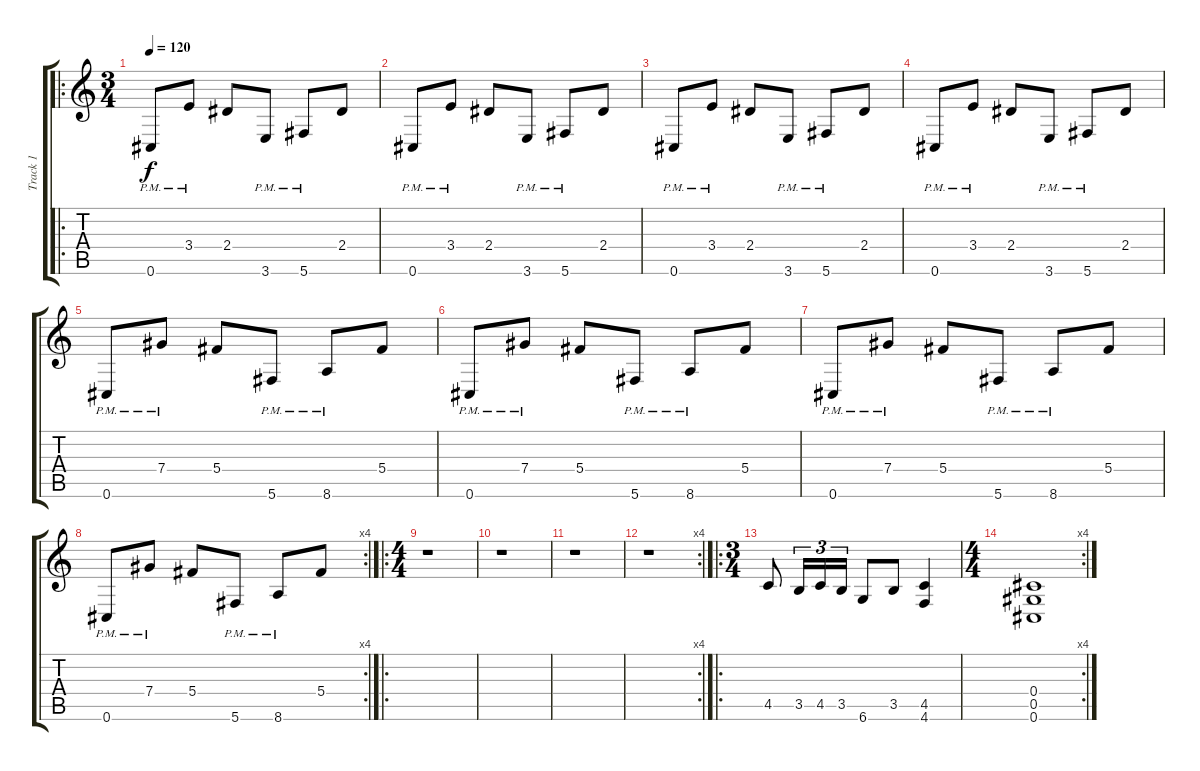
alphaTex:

\track ("Track 1" "Track 1") {instrument distortionguitar}
\staff {score tabs}
\tuning (Eb4 Bb3 Gb3 Db3 Ab2 Db2) {hide}
\ro
\ts (3 4)
\tempo 120
\clef g2
\ks c
0.6{pm}.8{dy f instrument distortionguitar} 3.4{pm}.8 2.4.8 3.6{pm}.8 5.6{pm}.8 2.4.8 |
0.6{pm}.8 3.4{pm}.8 2.4.8 3.6{pm}.8 5.6{pm}.8 2.4.8 |
0.6{pm}.8 3.4{pm}.8 2.4.8 3.6{pm}.8 5.6{pm}.8 2.4.8 |
0.6{pm}.8 3.4{pm}.8 2.4.8 3.6{pm}.8 5.6{pm}.8 2.4.8 |
0.6{pm}.8 7.4{pm}.8 5.4.8 5.6{pm}.8 8.6{pm}.8 5.4.8 |
0.6{pm}.8 7.4{pm}.8 5.4.8 5.6{pm}.8 8.6{pm}.8 5.4.8 |
0.6{pm}.8 7.4{pm}.8 5.4.8 5.6{pm}.8 8.6{pm}.8 5.4.8 |
\rc 4
0.6{pm}.8 7.4{pm}.8 5.4.8 5.6{pm}.8 8.6{pm}.8 5.4.8 |
\ro
\ts (4 4)
r.1 |
r.1 |
r.1 |
\rc 4
r.1 |
\ro
\ts (3 4)
4.5.8 3.5.16{tu (3 2)} 4.5.16{tu (3 2)} 3.5.16{tu (3 2)} 6.6.8 3.5.8 (4.5 4.6).4 |
\rc 4
\ts (4 4)
(0.4 0.5 0.6).1
